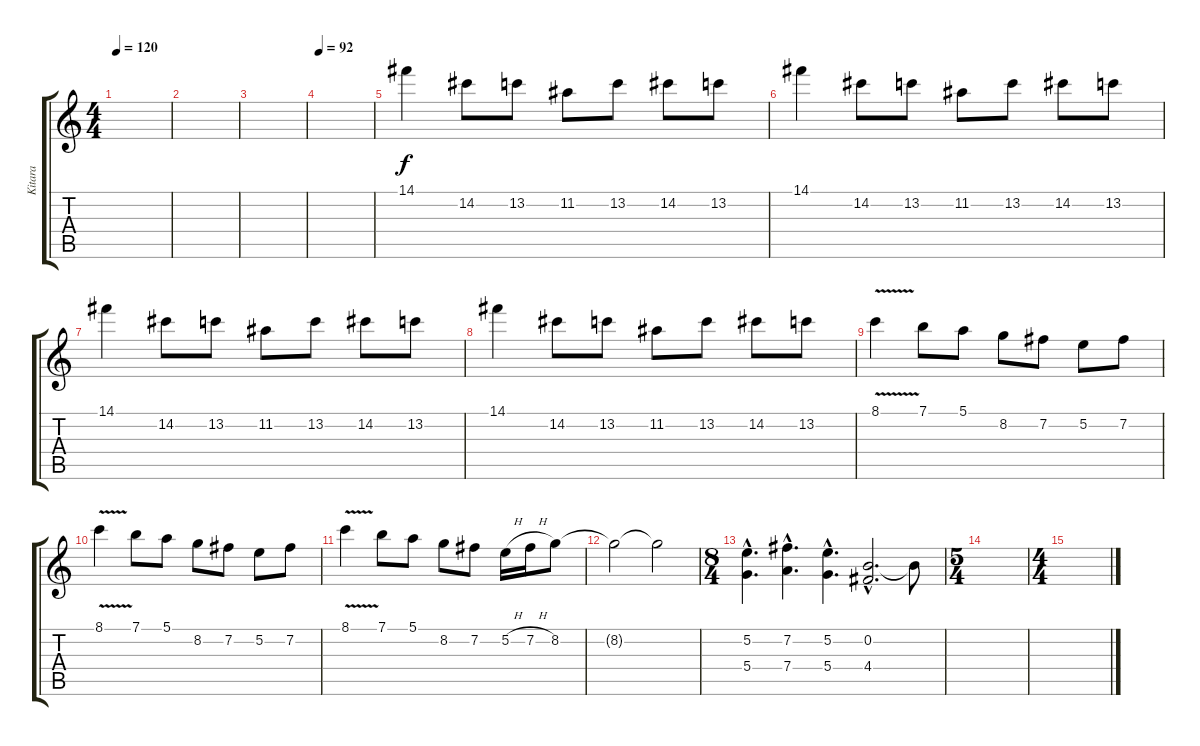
\track ("Kitara" "Kitara") {instrument acousticguitarsteel}
\staff {score tabs}
\tuning (E4 B3 G3 D3 A2 E2) {hide}
\ts (4 4)
\tempo 120
\clef g2
\ks c
|
|
|
\tempo 92
|
14.1.4{volume 16} 14.2.8 13.2.8 11.2.8 13.2.8 14.2.8 13.2.8 |
14.1.4 14.2.8 13.2.8 11.2.8 13.2.8 14.2.8 13.2.8 |
14.1.4 14.2.8 13.2.8 11.2.8 13.2.8 14.2.8 13.2.8 |
14.1.4 14.2.8 13.2.8 11.2.8 13.2.8 14.2.8 13.2.8 |
8.1{v}.4 7.1.8 5.1.8 8.2.8 7.2.8 5.2.8 7.2.8 |
8.1{v}.4 7.1.8 5.1.8 8.2.8 7.2.8 5.2.8 7.2.8 |
8.1{v}.4 7.1.8 5.1.8 8.2.8 7.2.8 5.2{h}.16 7.2{h}.16 8.2.8 |
8.2{t}.2 8.2{t}.2 |
\ts (8 4)
(5.2{hac} 5.4{hac}).4{d} (7.2{hac} 7.4{hac}).4{d} (5.2{hac} 5.4{hac}).4{d} (0.2{hac} 4.4{hac}).2{d} 0.2{t}.8 |
\ts (5 4)
|
\ts (4 4)
